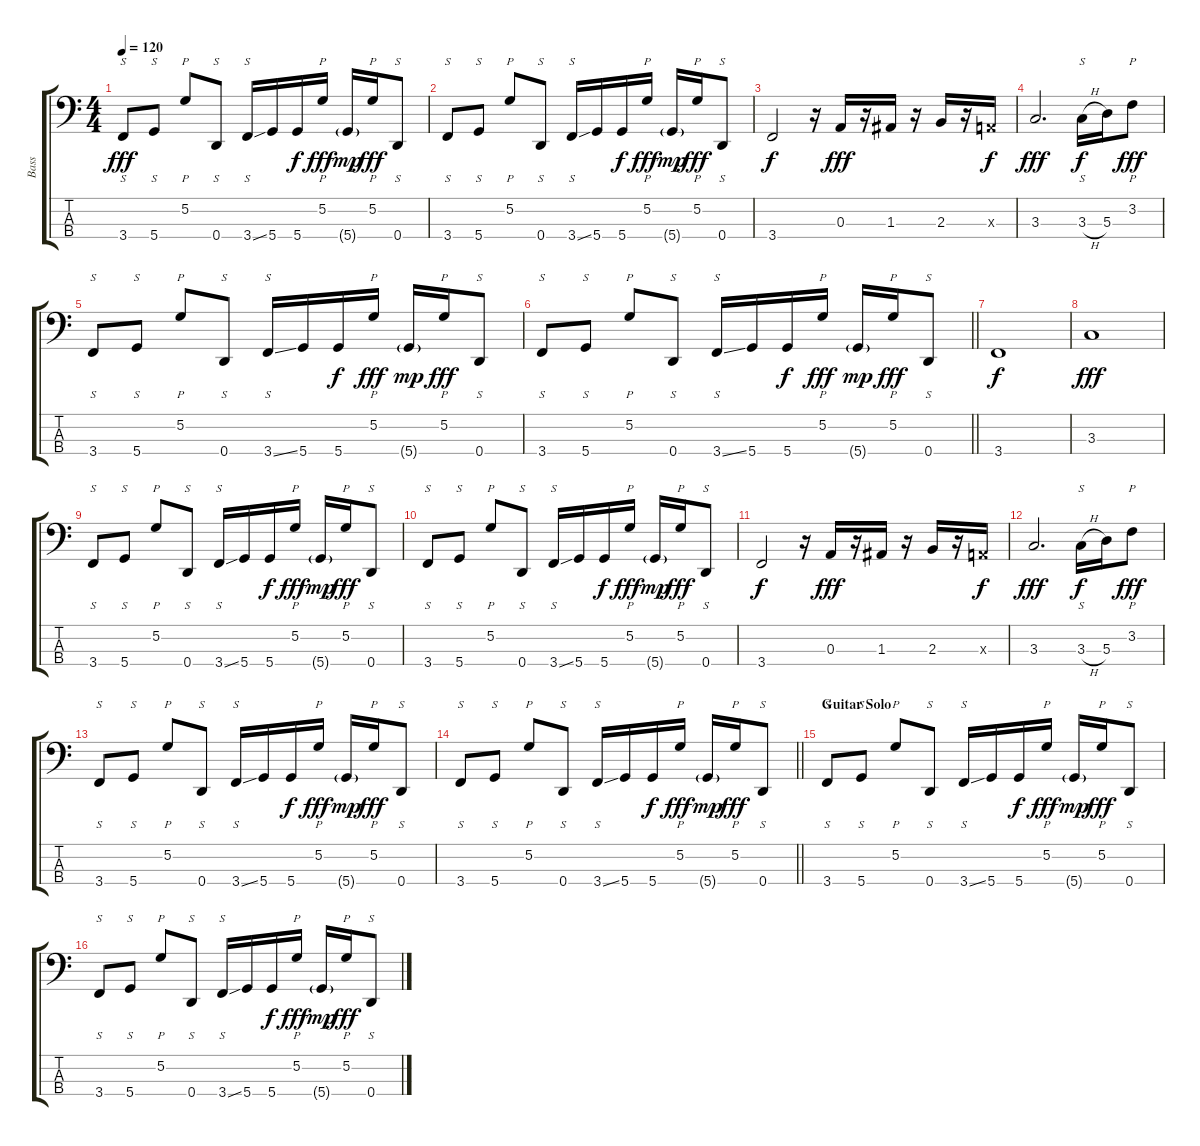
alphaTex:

\track ("Bass" "Bass") {instrument slapbass1}
\staff {score tabs}
\tuning (G2 D2 A1 D1) {hide}
\ts (4 4)
\tempo 120
\clef f4
\ks c
3.4.8{s dy fff instrument slapbass1} 5.4.8{s} 5.2.8{p} 0.4.8{s} 3.4{ss}.16{s} 5.4.16 5.4.16{dy f} 5.2.16{p dy fff} 5.4{g}.16{dy mp} 5.2.16{p dy fff} 0.4.8{s} |
3.4.8{s} 5.4.8{s} 5.2.8{p} 0.4.8{s} 3.4{ss}.16{s} 5.4.16 5.4.16{dy f} 5.2.16{p dy fff} 5.4{g}.16{dy mp} 5.2.16{p dy fff} 0.4.8{s} |
3.4.2{dy f instrument electricbassfinger} r.16 0.3.16{dy fff} r.16 1.3.16 r.16 2.3.16 r.16 0.3{x}.16{dy f} |
3.3.2{d dy fff} 3.3{h}.16{s dy f instrument slapbass1} 5.3.16 3.2.8{p dy fff} |
3.4.8{s} 5.4.8{s} 5.2.8{p} 0.4.8{s} 3.4{ss}.16{s} 5.4.16 5.4.16{dy f} 5.2.16{p dy fff} 5.4{g}.16{dy mp} 5.2.16{p dy fff} 0.4.8{s} |
\barLineRight lightlight
3.4.8{s} 5.4.8{s} 5.2.8{p} 0.4.8{s} 3.4{ss}.16{s} 5.4.16 5.4.16{dy f} 5.2.16{p dy fff} 5.4{g}.16{dy mp} 5.2.16{p dy fff} 0.4.8{s} |
3.4.1{dy f instrument electricbassfinger} |
3.3.1{dy fff} |
3.4.8{s instrument slapbass1} 5.4.8{s} 5.2.8{p} 0.4.8{s} 3.4{ss}.16{s} 5.4.16 5.4.16{dy f} 5.2.16{p dy fff} 5.4{g}.16{dy mp} 5.2.16{p dy fff} 0.4.8{s} |
3.4.8{s} 5.4.8{s} 5.2.8{p} 0.4.8{s} 3.4{ss}.16{s} 5.4.16 5.4.16{dy f} 5.2.16{p dy fff} 5.4{g}.16{dy mp} 5.2.16{p dy fff} 0.4.8{s} |
3.4.2{dy f instrument electricbassfinger} r.16 0.3.16{dy fff} r.16 1.3.16 r.16 2.3.16 r.16 0.3{x}.16{dy f} |
3.3.2{d dy fff} 3.3{h}.16{s dy f instrument slapbass1} 5.3.16 3.2.8{p dy fff} |
3.4.8{s} 5.4.8{s} 5.2.8{p} 0.4.8{s} 3.4{ss}.16{s} 5.4.16 5.4.16{dy f} 5.2.16{p dy fff} 5.4{g}.16{dy mp} 5.2.16{p dy fff} 0.4.8{s} |
\barLineRight lightlight
3.4.8{s} 5.4.8{s} 5.2.8{p} 0.4.8{s} 3.4{ss}.16{s} 5.4.16 5.4.16{dy f} 5.2.16{p dy fff} 5.4{g}.16{dy mp} 5.2.16{p dy fff} 0.4.8{s} |
\section ("" "Guitar Solo")
3.4.8{s instrument slapbass1} 5.4.8{s} 5.2.8{p} 0.4.8{s} 3.4{ss}.16{s} 5.4.16 5.4.16{dy f} 5.2.16{p dy fff} 5.4{g}.16{dy mp} 5.2.16{p dy fff} 0.4.8{s} |
3.4.8{s} 5.4.8{s} 5.2.8{p} 0.4.8{s} 3.4{ss}.16{s} 5.4.16 5.4.16{dy f} 5.2.16{p dy fff} 5.4{g}.16{dy mp} 5.2.16{p dy fff} 0.4.8{s}
